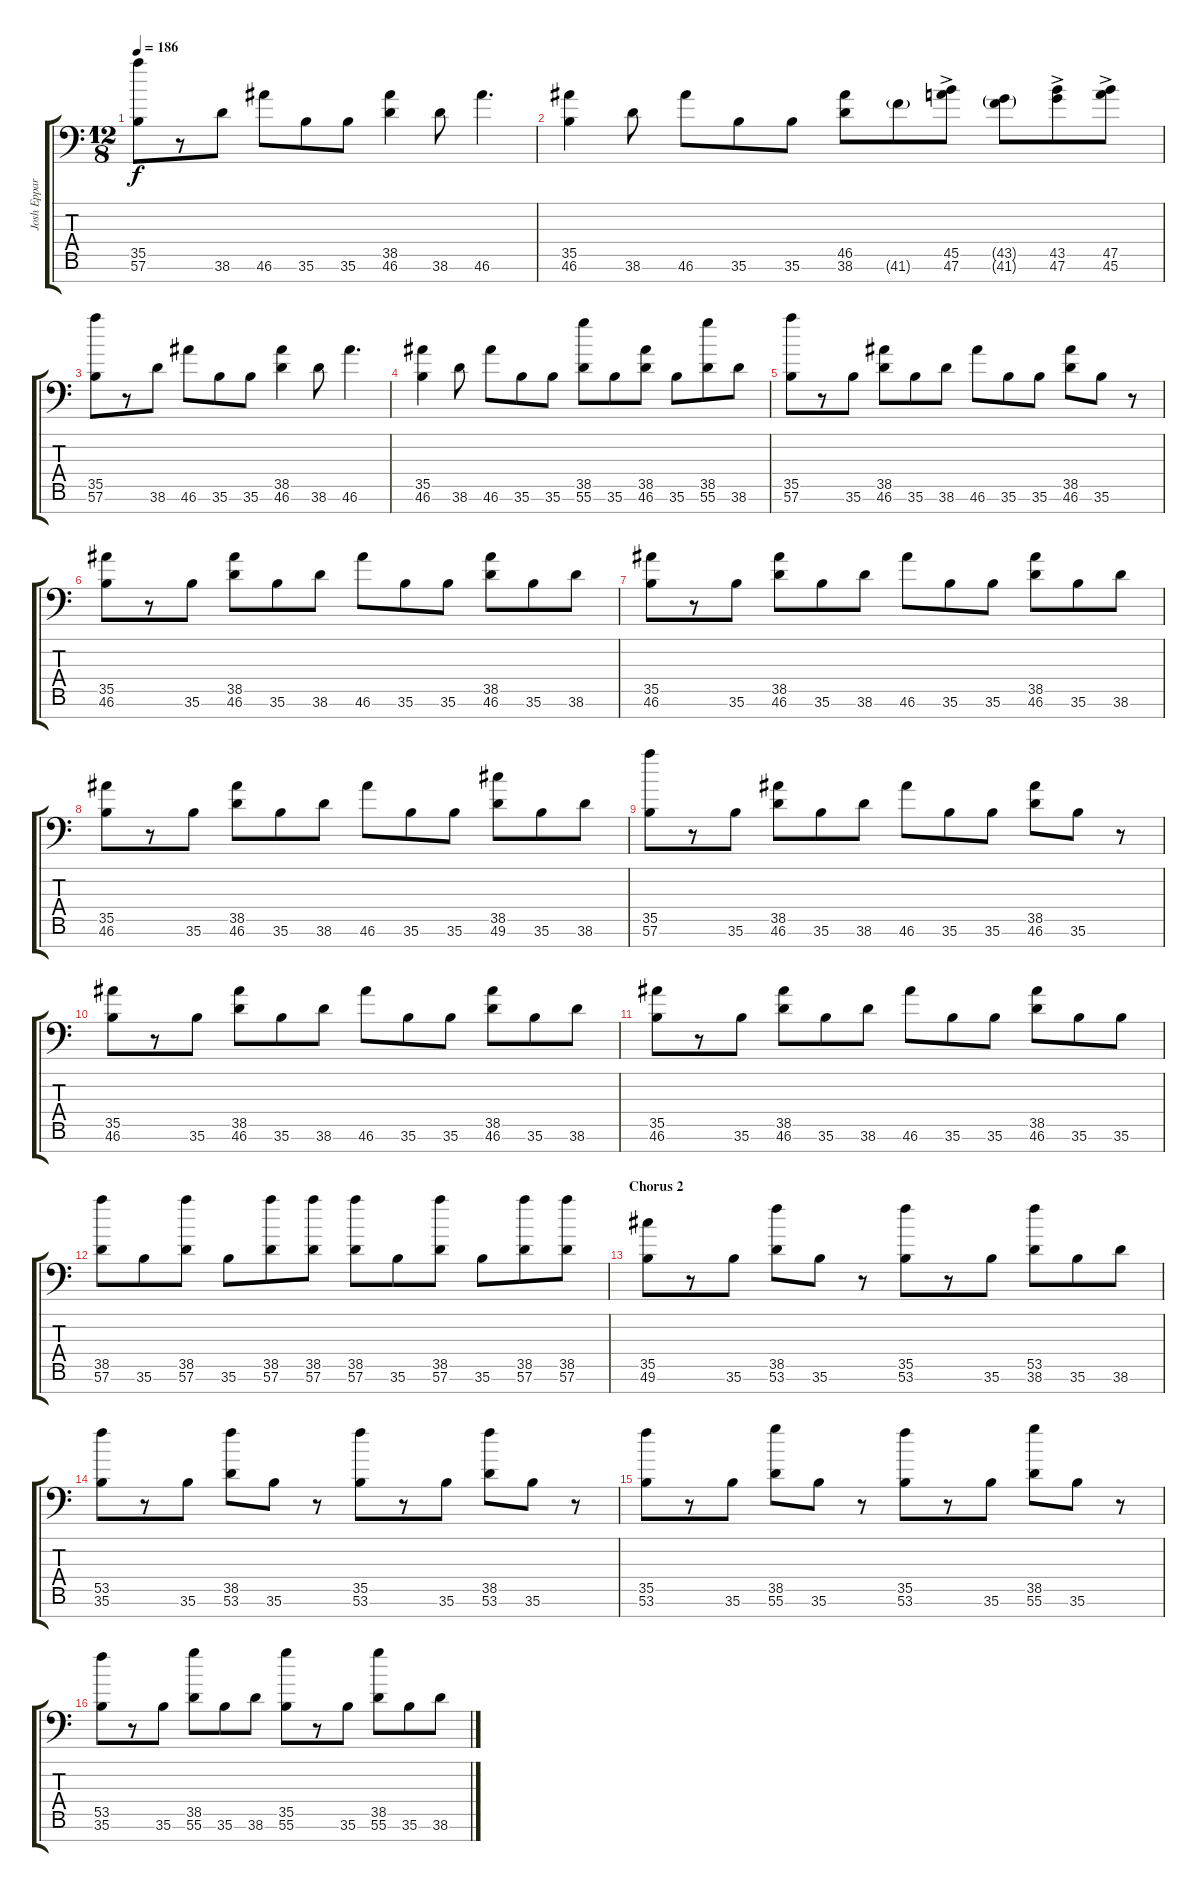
\track ("Josh Eppard" "Josh Eppar") {instrument acousticgrandpiano}
\staff {score tabs}
\tuning (C-1 C-1 C-1 C-1 C-1 C-1 C-1) {hide}
\ts (12 8)
\tempo 186
\clef f4
\ks c
(35.5 57.6).8{dy f} r.8 38.6.8 46.6.8 35.6.8 35.6.8 (38.5 46.6).4 38.6.8 46.6.4{d} |
(35.5 46.6).4 38.6.8 46.6.8 35.6.8 35.6.8 (46.5 38.6).8 41.6{g}.8 (45.5{ac} 47.6).8 (43.5{g} 41.6{g}).8 (43.5 47.6{ac}).8 (47.5{ac} 45.6).8 |
(35.5 57.6).8 r.8 38.6.8 46.6.8 35.6.8 35.6.8 (38.5 46.6).4 38.6.8 46.6.4{d} |
(35.5 46.6).4 38.6.8 46.6.8 35.6.8 35.6.8 (38.5 55.6).8 35.6.8 (38.5 46.6).8 35.6.8 (38.5 55.6).8 38.6.8 |
(35.5 57.6).8 r.8 35.6.8 (38.5 46.6).8 35.6.8 38.6.8 46.6.8 35.6.8 35.6.8 (38.5 46.6).8 35.6.8 r.8 |
(35.5 46.6).8 r.8 35.6.8 (38.5 46.6).8 35.6.8 38.6.8 46.6.8 35.6.8 35.6.8 (38.5 46.6).8 35.6.8 38.6.8 |
(35.5 46.6).8 r.8 35.6.8 (38.5 46.6).8 35.6.8 38.6.8 46.6.8 35.6.8 35.6.8 (38.5 46.6).8 35.6.8 38.6.8 |
(35.5 46.6).8 r.8 35.6.8 (38.5 46.6).8 35.6.8 38.6.8 46.6.8 35.6.8 35.6.8 (38.5 49.6).8 35.6.8 38.6.8 |
(35.5 57.6).8 r.8 35.6.8 (38.5 46.6).8 35.6.8 38.6.8 46.6.8 35.6.8 35.6.8 (38.5 46.6).8 35.6.8 r.8 |
(35.5 46.6).8 r.8 35.6.8 (38.5 46.6).8 35.6.8 38.6.8 46.6.8 35.6.8 35.6.8 (38.5 46.6).8 35.6.8 38.6.8 |
(35.5 46.6).8 r.8 35.6.8 (38.5 46.6).8 35.6.8 38.6.8 46.6.8 35.6.8 35.6.8 (38.5 46.6).8 35.6.8 35.6.8 |
(38.5 57.6).8 35.6.8 (38.5 57.6).8 35.6.8 (38.5 57.6).8 (38.5 57.6).8 (38.5 57.6).8 35.6.8 (38.5 57.6).8 35.6.8 (38.5 57.6).8 (38.5 57.6).8 |
\section ("" "Chorus 2")
(35.5 49.6).8 r.8 35.6.8 (38.5 53.6).8 35.6.8 r.8 (35.5 53.6).8 r.8 35.6.8 (53.5 38.6).8 35.6.8 38.6.8 |
(53.5 35.6).8 r.8 35.6.8 (38.5 53.6).8 35.6.8 r.8 (35.5 53.6).8 r.8 35.6.8 (38.5 53.6).8 35.6.8 r.8 |
(35.5 53.6).8 r.8 35.6.8 (38.5 55.6).8 35.6.8 r.8 (35.5 53.6).8 r.8 35.6.8 (38.5 55.6).8 35.6.8 r.8 |
(53.5 35.6).8 r.8 35.6.8 (38.5 55.6).8 35.6.8 38.6.8 (35.5 55.6).8 r.8 35.6.8 (38.5 55.6).8 35.6.8 38.6.8
